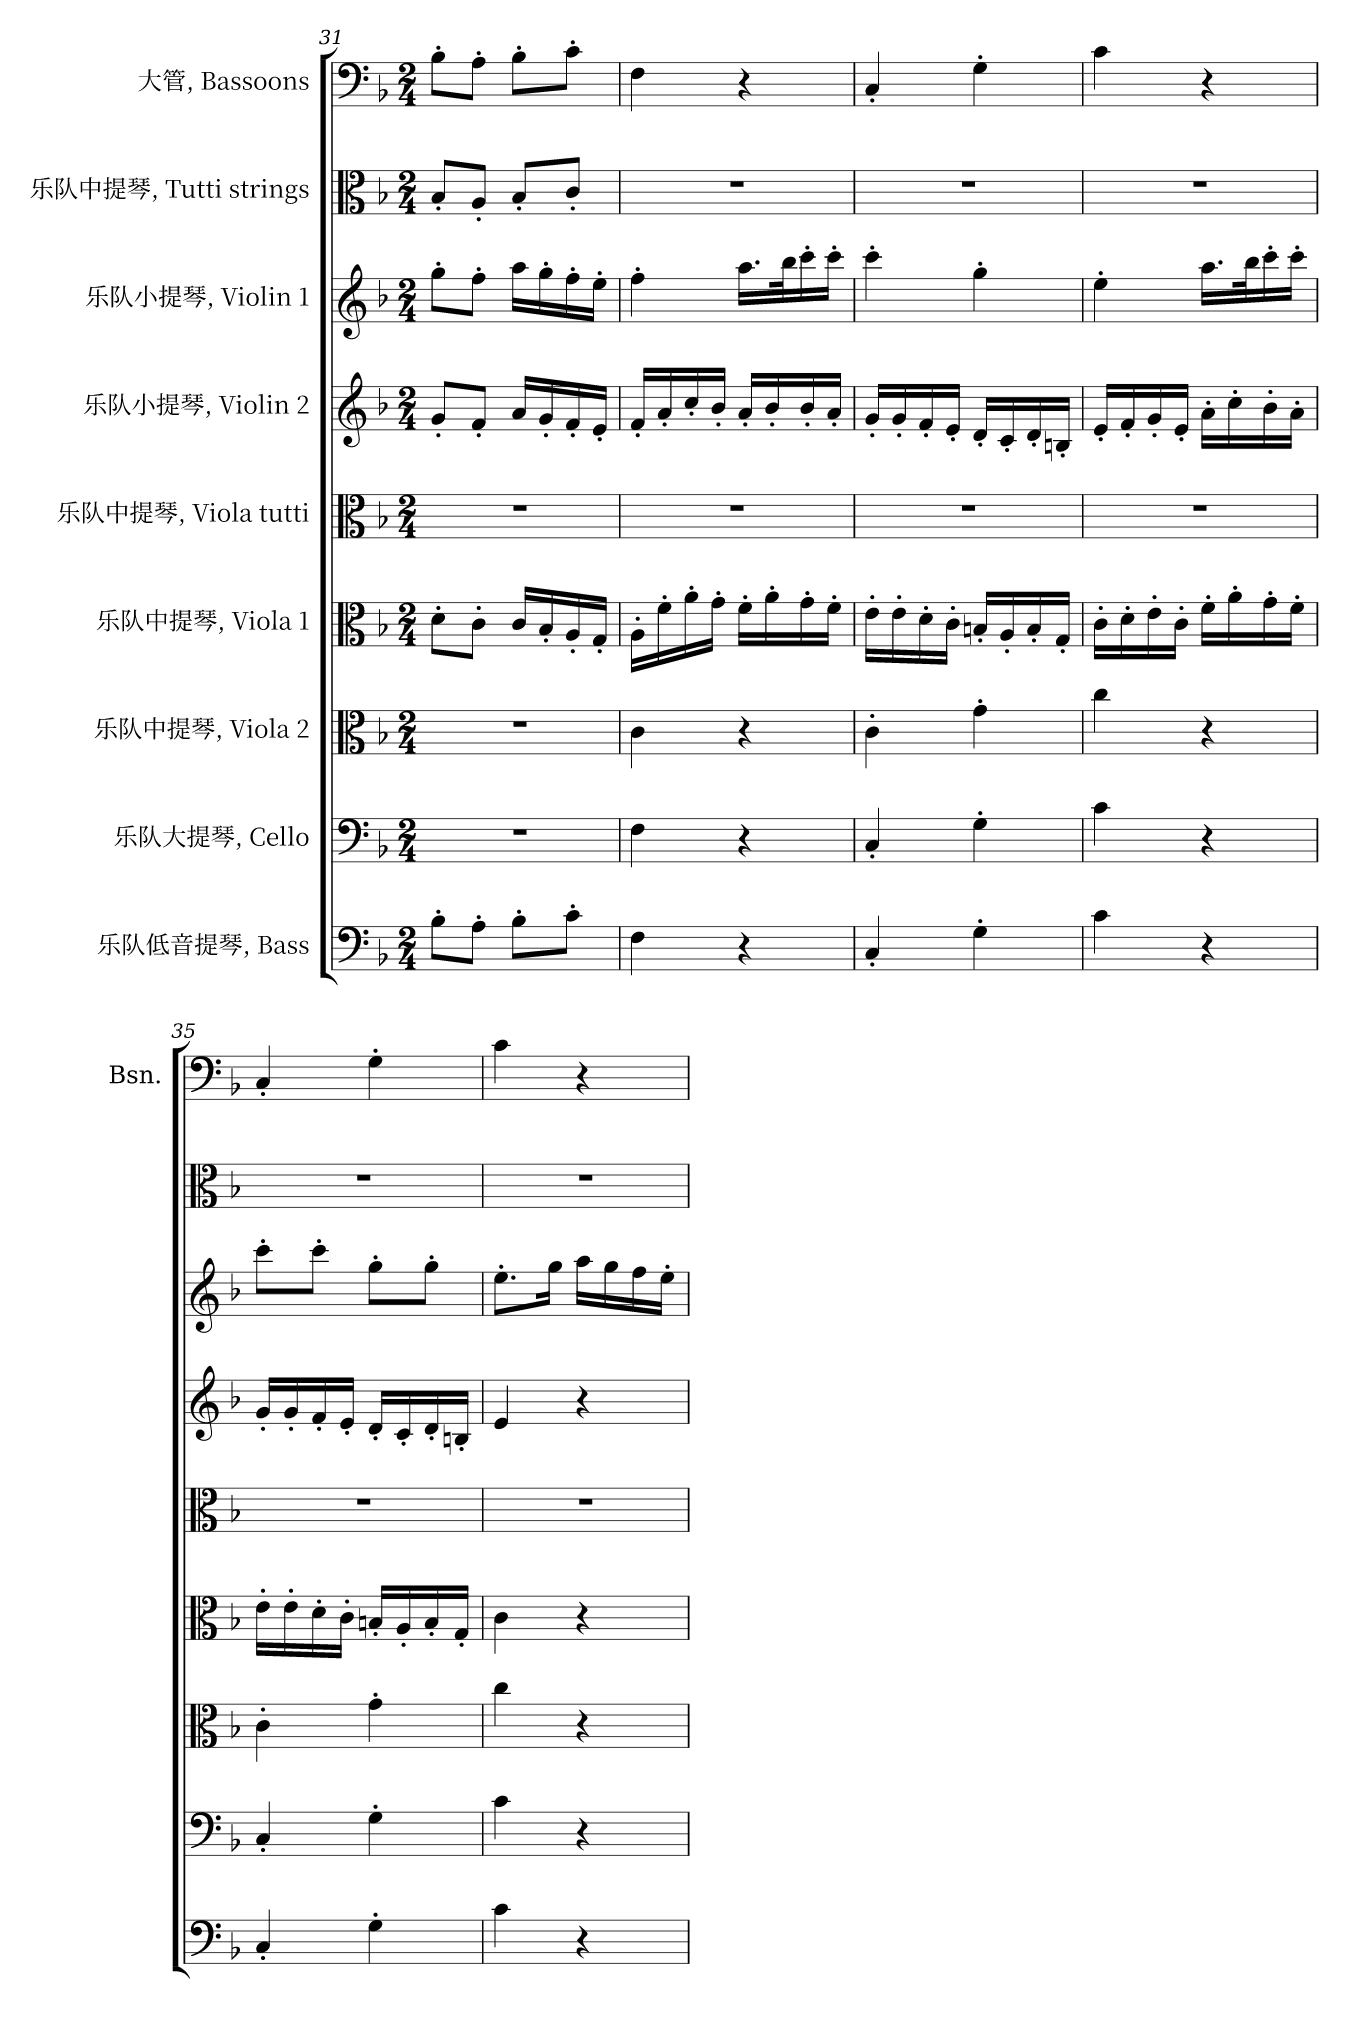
**kern	**kern	**kern	**kern	**kern	**kern	**kern	**kern	**kern
*part9	*part8	*part7	*part6	*part5	*part4	*part3	*part2	*part1
*staff9	*staff8	*staff7	*staff6	*staff5	*staff4	*staff3	*staff2	*staff1
*I"乐队低音提琴, Bass	*I"乐队大提琴, Cello	*I"乐队中提琴, Viola 2	*I"乐队中提琴, Viola 1	*I"乐队中提琴, Viola tutti	*I"乐队小提琴, Violin 2	*I"乐队小提琴, Violin 1	*I"乐队中提琴, Tutti strings	*I"大管, Bassoons
*	*	*	*	*	*	*	*	*I'Bsn.
!!LO:PB:g=z
*clefF4	*clefF4	*clefC3	*clefC3	*clefC3	*clefG2	*clefG2	*clefC3	*clefF4
*ITrd7c12	*	*	*	*	*	*	*	*
*k[b-]	*k[b-]	*k[b-]	*k[b-]	*k[b-]	*k[b-]	*k[b-]	*k[b-]	*k[b-]
*M2/4	*M2/4	*M2/4	*M2/4	*M2/4	*M2/4	*M2/4	*M2/4	*M2/4
=31	=31	=31	=31	=31	=31	=31	=31	=31
8BB-'\L	2r	2r	8d'\L	2r	8g'/L	8gg'\L	8B-'/L	8B-'\L
8AA'\J	.	.	8c'\J	.	8f'/J	8ff'\J	8A'/J	8A'\J
*	*	*	*	*	*	*	*	*MM50
8BB-'\L	.	.	16c/LL	.	16a/LL	16aa\LL	8B-'/L	8B-'\L
.	.	.	16B-'/	.	16g'/	16gg'\	.	.
8C'\J	.	.	16A'/	.	16f'/	16ff'\	8c'/J	8c'\J
.	.	.	16G'/JJ	.	16e'/JJ	16ee'\JJ	.	.
=32	=32	=32	=32	=32	=32	=32	=32	=32
*	*	*	*	*	*	*	*	*MM49
4FF\	4F\	4c\	16A'\LL	2r	16f'/LL	4ff'\	2r	4F\
.	.	.	16f'\	.	16a'/	.	.	.
.	.	.	16a'\	.	16cc'/	.	.	.
.	.	.	16g'\JJ	.	16b-'/JJ	.	.	.
4r	4r	4r	16f'\LL	.	16a'/LL	16.aa\LL	.	4r
.	.	.	16a'\	.	16b-'/	.	.	.
.	.	.	.	.	.	32bb-\K	.	.
.	.	.	16g'\	.	16b-'/	16ccc'\	.	.
.	.	.	16f'\JJ	.	16a'/JJ	16ccc'\JJ	.	.
=33	=33	=33	=33	=33	=33	=33	=33	=33
4CC'/	4C'/	4c'\	16e'\LL	2r	16g'/LL	4ccc'\	2r	4C'/
.	.	.	16e'\	.	16g'/	.	.	.
.	.	.	16d'\	.	16f'/	.	.	.
.	.	.	16c'\JJ	.	16e'/JJ	.	.	.
4GG'\	4G'\	4g'\	16Bn'/LL	.	16d'/LL	4gg'\	.	4G'\
.	.	.	16A'/	.	16c'/	.	.	.
.	.	.	16B'/	.	16d'/	.	.	.
.	.	.	16G'/JJ	.	16Bn'/JJ	.	.	.
=34	=34	=34	=34	=34	=34	=34	=34	=34
4C\	4c\	4cc\	16c'\LL	2r	16e'/LL	4ee'\	2r	4c\
.	.	.	16d'\	.	16f'/	.	.	.
.	.	.	16e'\	.	16g'/	.	.	.
.	.	.	16c'\JJ	.	16e'/JJ	.	.	.
4r	4r	4r	16f'\LL	.	16a'\LL	16.aa\LL	.	4r
.	.	.	16a'\	.	16cc'\	.	.	.
.	.	.	.	.	.	32bb-\K	.	.
.	.	.	16g'\	.	16b-'\	16ccc'\	.	.
.	.	.	16f'\JJ	.	16a'\JJ	16ccc'\JJ	.	.
!!LO:PB:g=z
=35	=35	=35	=35	=35	=35	=35	=35	=35
4CC'/	4C'/	4c'\	16e'\LL	2r	16g'/LL	8ccc'\L	2r	4C'/
.	.	.	16e'\	.	16g'/	.	.	.
.	.	.	16d'\	.	16f'/	8ccc'\J	.	.
.	.	.	16c'\JJ	.	16e'/JJ	.	.	.
4GG'\	4G'\	4g'\	16Bn'/LL	.	16d'/LL	8gg'\L	.	4G'\
.	.	.	16A'/	.	16c'/	.	.	.
.	.	.	16B'/	.	16d'/	8gg'\J	.	.
.	.	.	16G'/JJ	.	16Bn'/JJ	.	.	.
=36	=36	=36	=36	=36	=36	=36	=36	=36
4C\	4c\	4cc\	4c\	2r	4e/	8.ee'\L	2r	4c\
.	.	.	.	.	.	16gg\Jk	.	.
4r	4r	4r	4r	.	4r	16aa\LL	.	4r
.	.	.	.	.	.	16gg\	.	.
.	.	.	.	.	.	16ff\	.	.
.	.	.	.	.	.	16ee'\JJ	.	.
=	=	=	=	=	=	=	=	=
*-	*-	*-	*-	*-	*-	*-	*-	*-
